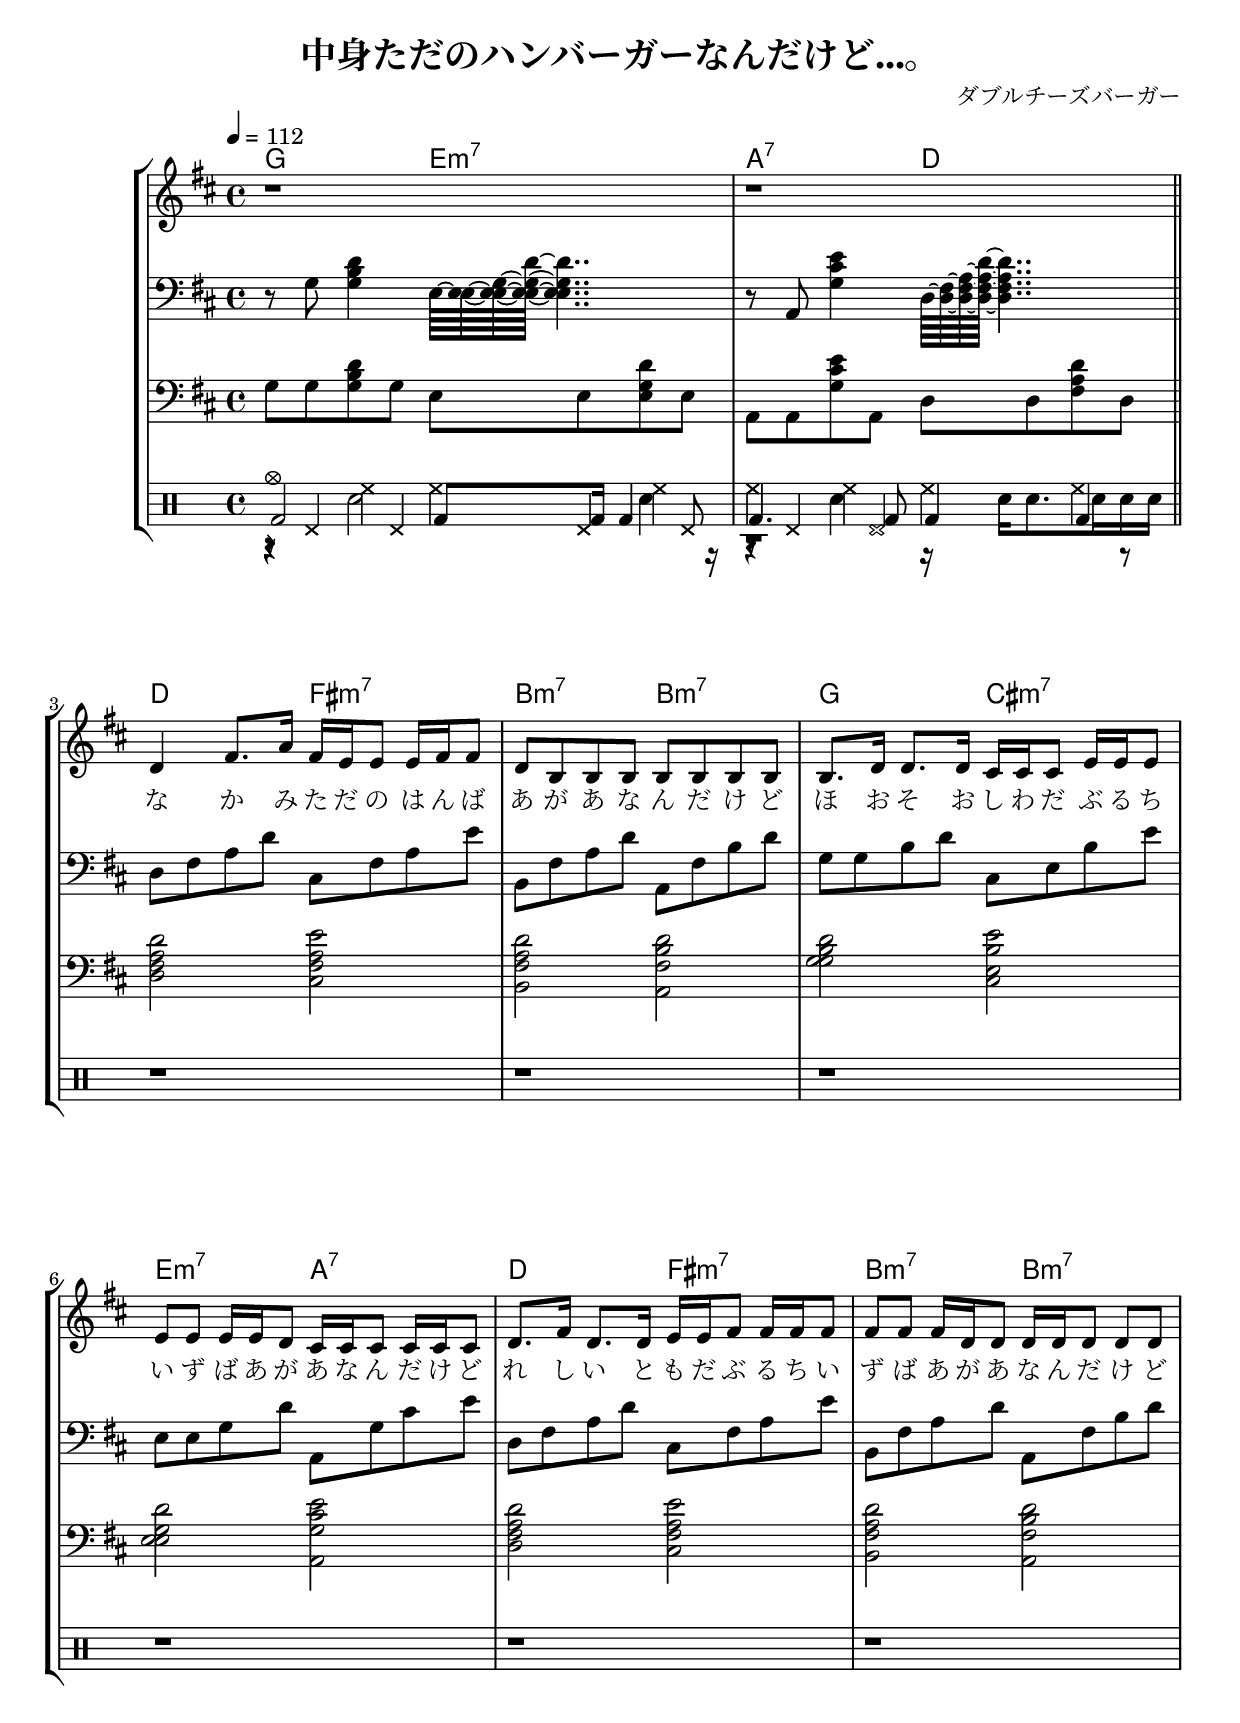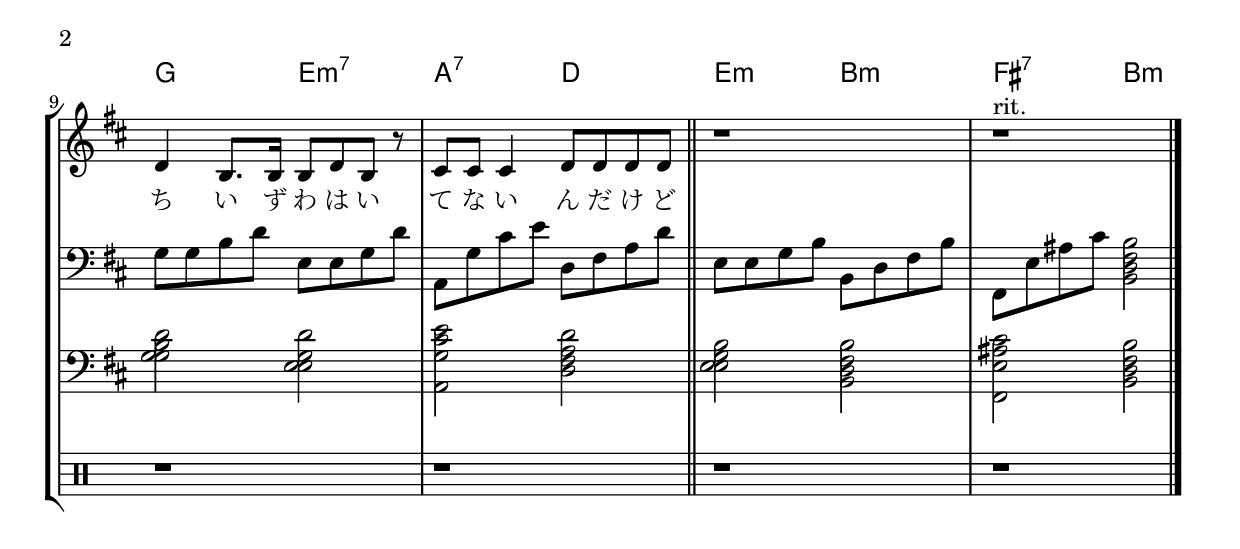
\version "2.12.1"

\header {
	title = \markup {中身ただのハンバーガーなんだけど...。}
	composer = \markup \center-column {ダブルチーズバーガー}
}

harmony = \chordmode {
	g2 e:min7 a:7 d 

	d fis:min7 b:min7 b:min7 g cis:min7 e:min7 a:7 d fis:min7 b:min7 b:min7 g e:min7 a:7 d 

	e:m b:m fis:7 b:m 
}

melody = {
	\key d \major
	\tempo 4 = 112
	r1 | r1   
	\set Staff.midiInstrument = #"fss0.35"
	 d'4  fis'8.  a'16  fis'16  e'16  e'8  e'16  fis'16  fis'8 
	d'8  b8  b8  b8  b8  b8  b8  b8 
	b8.  d'16  d'8.  d'16  cis'16  cis'16  cis'8  e'16  e'16  e'8 
	e'8  e'8  e'16  e'16  d'8  cis'16  cis'16  cis'8  cis'16  cis'16  cis'8 
	d'8.  fis'16  d'8.  d'16  e'16  e'16  fis'8  fis'16  fis'16  fis'8 
	fis'8  fis'8  fis'16  d'16  d'8  d'16  d'16  d'8  d'8  d'8 
	d'4  b8.  b16  b8  d'8  b8  r8 
	cis'8  cis'8  cis'4  d'8  d'8  d'8  d'8
	r1 | r1^"rit." \bar "|."
}

words = \lyricmode {
	
	な  か  み  た  だ  の  は  ん  ば  あ  が  あ  な  ん  だ  け  ど  ほ  お  そ  お  し  わ  だ  ぶ  る  ち  い  ず  ば  あ  が  あ  な  ん  だ  け  ど  れ  し  い  と  も  だ  ぶ  る  ち  い  ず  ば  あ  が  あ  な  ん  だ  け  ど  ち  い  ず  わ  は  い  て  な  い  ん  だ  け  ど  
	
}

tempochange = {
	\tempo 4 = 112
	r1 | r1 \bar "||"
	\tempo 4 = 112
	r1 | r1 | r1 | r1 | r1 | r1 | r1 | r1 \bar "||"
	\tempo 4 = 112
	r1 | \tempo 4 = 84 r2 \tempo 4 = 74 r2 \bar "|."
}

mainacc = {
	\clef bass
	\set Staff.midiInstrument = #"Reverse Cymbal"
	\key d \major
	\tempo 4 = 112
	r8 g8 <g b d'>4
	e64~ <e~ e~> <e~ e~ g~> <e e g d'>~ <e e g d'>4..
	r8 a,8 <g cis' e'>4
	d64~ <d~ fis~> <d~ fis~ a~> <d fis a d'>~ <d fis a d'>4..
	\bar "||"

	\set Staff.midiInstrument = #"Acoustic Guitar (steel)"
	d8 fis8 a8 d'8
	cis8 fis8 a8 e'8
	b,8 fis8 a8 d'8
	a,8 fis8 b8 d'8
	g8 g8 b8 d'8
	cis8 e8 b8 e'8
	e8 e8 g8 d'8
	a,8 g8 cis'8 e'8
	d8 fis8 a8 d'8
	cis8 fis8 a8 e'8
	b,8 fis8 a8 d'8
	a,8 fis8 b8 d'8
	g8 g8 b8 d'8
	e8 e8 g8 d'8
	a,8 g8 cis'8 e'8
	d8 fis8 a8 d'8
	\bar "||"

	\set Staff.midiInstrument = #"Bird Tweet"
	e8 e8 g8 b8
	b,8 d8 fis8 b8
	fis,8 e8 ais8 cis'8
	<b, d fis b>2
	\bar "|."
}

subacc = {
	\clef bass
	\set Staff.midiInstrument = #"Pad 2 (warm)"
	\key d \major
	\tempo 4 = 112
	g8 g8 <g b d'>8 g8
	e8 e8 <e g d'>8 e8
	a,8 a,8 <g cis' e'>8 a,8
	d8 d8 <fis a d'>8 d8
	\bar "||"

	\set Staff.midiInstrument = #"Electric Guitar (clean)"
	<d fis a d'>2
	<cis fis a e'>2
	<b, fis a d'>2
	<a, fis b d'>2
	<g g b d'>2
	<cis e b e'>2
	<e e g d'>2
	<a, g cis' e'>2
	<d fis a d'>2
	<cis fis a e'>2
	<b, fis a d'>2
	<a, fis b d'>2
	<g g b d'>2
	<e e g d'>2
	<a, g cis' e'>2
	<d fis a d'>2
	\bar "||"

	\set Staff.midiInstrument = #"Electric Guitar (clean)"
	<e e g b>2
	<b, d fis b>2
	<fis, e ais cis'>2
	<b, d fis b>2
	\bar "|."
}

percA = {
	\drummode {
	r4 hh4 hh4 hh4  |hh4 hh4 hh4 hh4  \bar "||"
	r1 |r1 |r1 |r1 |r1 |r1 |r1 |r1 \bar "||"
	r1 |r1 \bar "|."
	}
}

percB = {
	\drummode {
	r8 hhp4 hhp4 hhp4 hhp8  |r8 hhp4 hhp2 r8  \bar "||"
	r1 |r1 |r1 |r1 |r1 |r1 |r1 |r1 \bar "||"
	r1 |r1 \bar "|."
	}
}

percC = {
	\drummode {
	r4 sn2 sn4  |r4 sn4 r16 sn16 sn8. sn16 sn16 sn16  \bar "||"
	r1 |r1 |r1 |r1 |r1 |r1 |r1 |r1 \bar "||"
	r1 |r1 \bar "|."
	}
}

percD = {
	\drummode {
	bd2 bd8 bd16 bd4 r16  |bd4. bd8 bd4 bd4  \bar "||"
	r1 |r1 |r1 |r1 |r1 |r1 |r1 |r1 \bar "||"
	r1 |r1 \bar "|."
	}
}

percE = {
	\drummode {
	cymc1  |r1 \bar "||"
	r1 |r1 |r1 |r1 |r1 |r1 |r1 |r1 \bar "||"
	r1 |r1 \bar "|."
	}
}

\score {
	<<
		\new StaffGroup <<
			\new ChordNames {\harmony}
			\new Voice = "melody" {\melody}
			\new Lyrics \lyricsto "melody" \words
			\new Staff = "mainacc" {\mainacc}
			\new Staff = "subacc" {\subacc}
			\new DrumStaff <<
				\new DrumVoice {\percA}
				\new DrumVoice {\percB}
				\new DrumVoice {\percC}
				\new DrumVoice {\percD}
				\new DrumVoice {\percE}
			>>
		>>
	>>
	\layout { }
}
